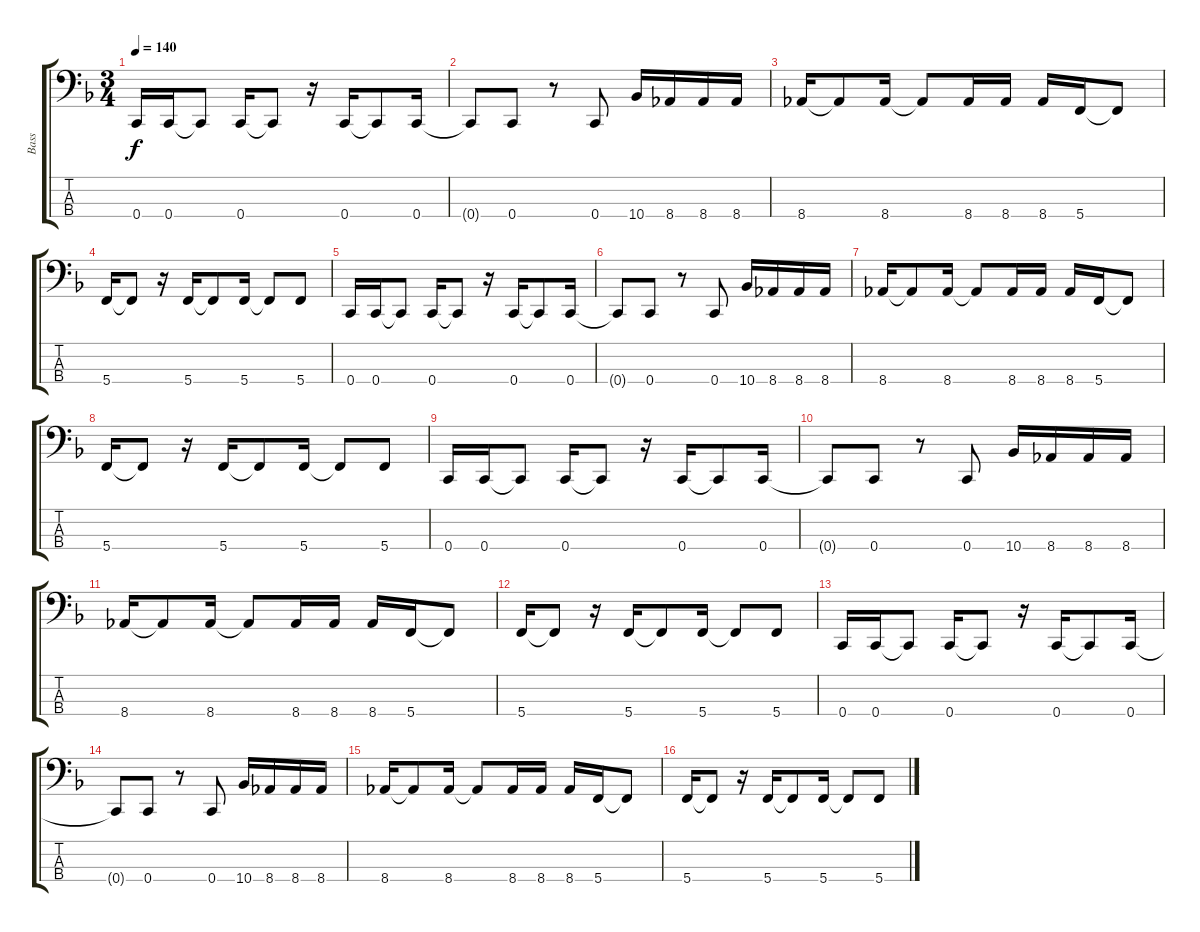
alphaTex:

\track ("Bass" "Bass") {instrument electricbasspick}
\staff {score tabs}
\tuning (F2 C2 G1 C1) {hide}
\ts (3 4)
\tempo 140
\clef f4
\ks f
0.4.16{dy f} 0.4.16 0.4{t}.8 0.4.16 0.4{t}.8 r.16 0.4.16 0.4{t}.8 0.4.16 |
0.4{t}.8 0.4.8 r.8 0.4.8 10.4.16 8.4.16 8.4.16 8.4.16 |
8.4.16 8.4{t}.8 8.4.16 8.4{t}.8 8.4.16 8.4.16 8.4.16 5.4.16 5.4{t}.8 |
5.4.16 5.4{t}.8 r.16 5.4.16 5.4{t}.8 5.4.16 5.4{t}.8 5.4.8 |
0.4.16 0.4.16 0.4{t}.8 0.4.16 0.4{t}.8 r.16 0.4.16 0.4{t}.8 0.4.16 |
0.4{t}.8 0.4.8 r.8 0.4.8 10.4.16 8.4.16 8.4.16 8.4.16 |
8.4.16 8.4{t}.8 8.4.16 8.4{t}.8 8.4.16 8.4.16 8.4.16 5.4.16 5.4{t}.8 |
5.4.16 5.4{t}.8 r.16 5.4.16 5.4{t}.8 5.4.16 5.4{t}.8 5.4.8 |
0.4.16 0.4.16 0.4{t}.8 0.4.16 0.4{t}.8 r.16 0.4.16 0.4{t}.8 0.4.16 |
0.4{t}.8 0.4.8 r.8 0.4.8 10.4.16 8.4.16 8.4.16 8.4.16 |
8.4.16 8.4{t}.8 8.4.16 8.4{t}.8 8.4.16 8.4.16 8.4.16 5.4.16 5.4{t}.8 |
5.4.16 5.4{t}.8 r.16 5.4.16 5.4{t}.8 5.4.16 5.4{t}.8 5.4.8 |
0.4.16 0.4.16 0.4{t}.8 0.4.16 0.4{t}.8 r.16 0.4.16 0.4{t}.8 0.4.16 |
0.4{t}.8 0.4.8 r.8 0.4.8 10.4.16 8.4.16 8.4.16 8.4.16 |
8.4.16 8.4{t}.8 8.4.16 8.4{t}.8 8.4.16 8.4.16 8.4.16 5.4.16 5.4{t}.8 |
5.4.16 5.4{t}.8 r.16 5.4.16 5.4{t}.8 5.4.16 5.4{t}.8 5.4.8
